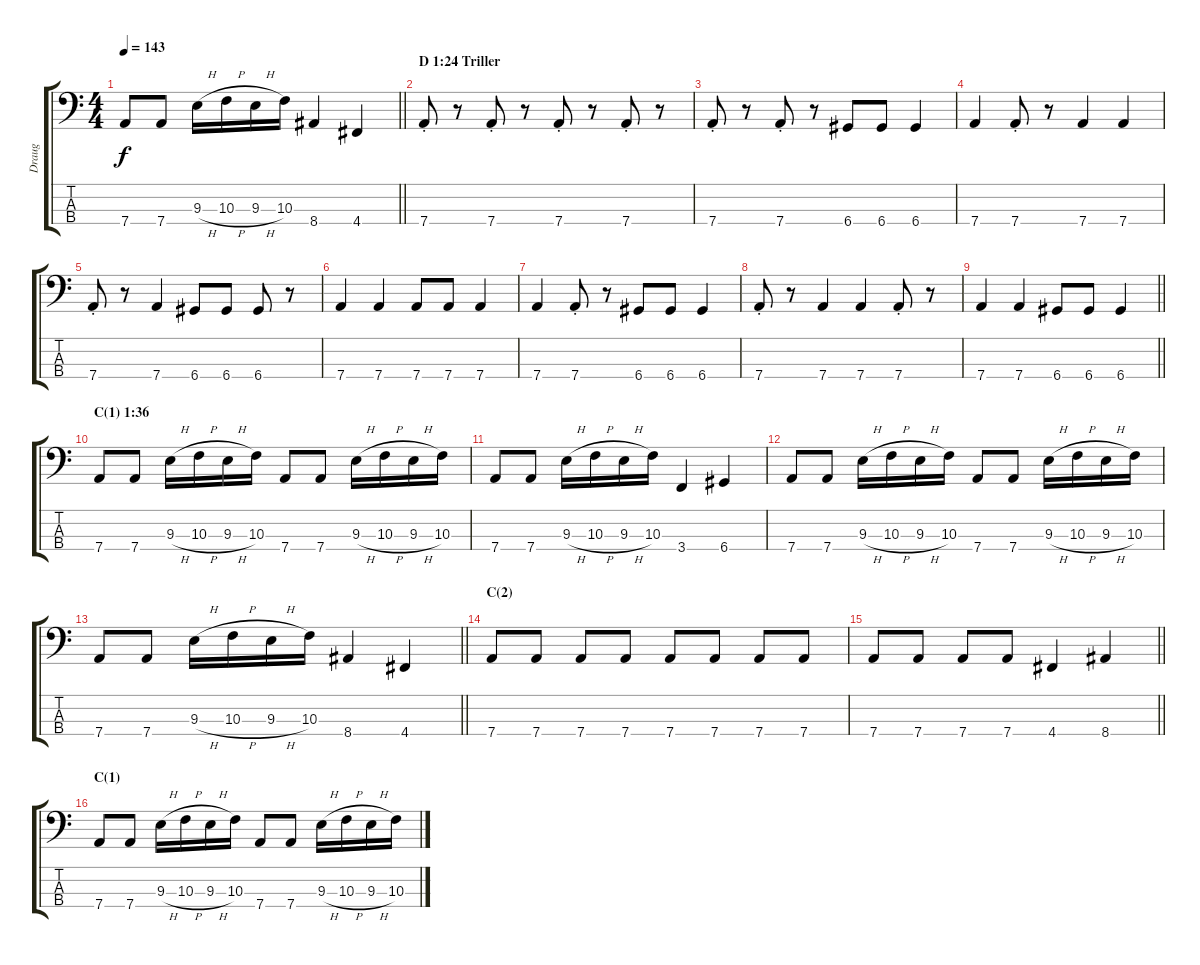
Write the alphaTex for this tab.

\track ("Draug" "Draug") {instrument synthbass2}
\staff {score tabs}
\tuning (F2 C2 G1 D1) {hide}
\ts (4 4)
\tempo 143
\clef f4
\barLineRight lightlight
\ks c
7.4.8{dy f} 7.4.8 9.3{h}.16 10.3{h}.16 9.3{h}.16 10.3.16 8.4.4 4.4.4 |
\section ("" "D 1:24 Triller")
7.4{st}.8 r.8 7.4{st}.8 r.8 7.4{st}.8 r.8 7.4{st}.8 r.8 |
7.4{st}.8 r.8 7.4{st}.8 r.8 6.4.8 6.4.8 6.4.4 |
7.4.4 7.4{st}.8 r.8 7.4.4 7.4.4 |
7.4{st}.8 r.8 7.4.4 6.4.8 6.4.8 6.4.8 r.8 |
7.4.4 7.4.4 7.4.8 7.4.8 7.4.4 |
7.4.4 7.4{st}.8 r.8 6.4.8 6.4.8 6.4.4 |
7.4{st}.8 r.8 7.4.4 7.4.4 7.4{st}.8 r.8 |
\barLineRight lightlight
7.4.4 7.4.4 6.4.8 6.4.8 6.4.4 |
\section ("" "C(1) 1:36")
7.4.8 7.4.8 9.3{h}.16 10.3{h}.16 9.3{h}.16 10.3.16 7.4.8 7.4.8 9.3{h}.16 10.3{h}.16 9.3{h}.16 10.3.16 |
7.4.8 7.4.8 9.3{h}.16 10.3{h}.16 9.3{h}.16 10.3.16 3.4.4 6.4.4 |
7.4.8 7.4.8 9.3{h}.16 10.3{h}.16 9.3{h}.16 10.3.16 7.4.8 7.4.8 9.3{h}.16 10.3{h}.16 9.3{h}.16 10.3.16 |
\barLineRight lightlight
7.4.8 7.4.8 9.3{h}.16 10.3{h}.16 9.3{h}.16 10.3.16 8.4.4 4.4.4 |
\section ("" "C(2)")
7.4.8 7.4.8 7.4.8 7.4.8 7.4.8 7.4.8 7.4.8 7.4.8 |
\barLineRight lightlight
7.4.8 7.4.8 7.4.8 7.4.8 4.4.4 8.4.4 |
\section ("" "C(1)")
7.4.8 7.4.8 9.3{h}.16 10.3{h}.16 9.3{h}.16 10.3.16 7.4.8 7.4.8 9.3{h}.16 10.3{h}.16 9.3{h}.16 10.3.16
